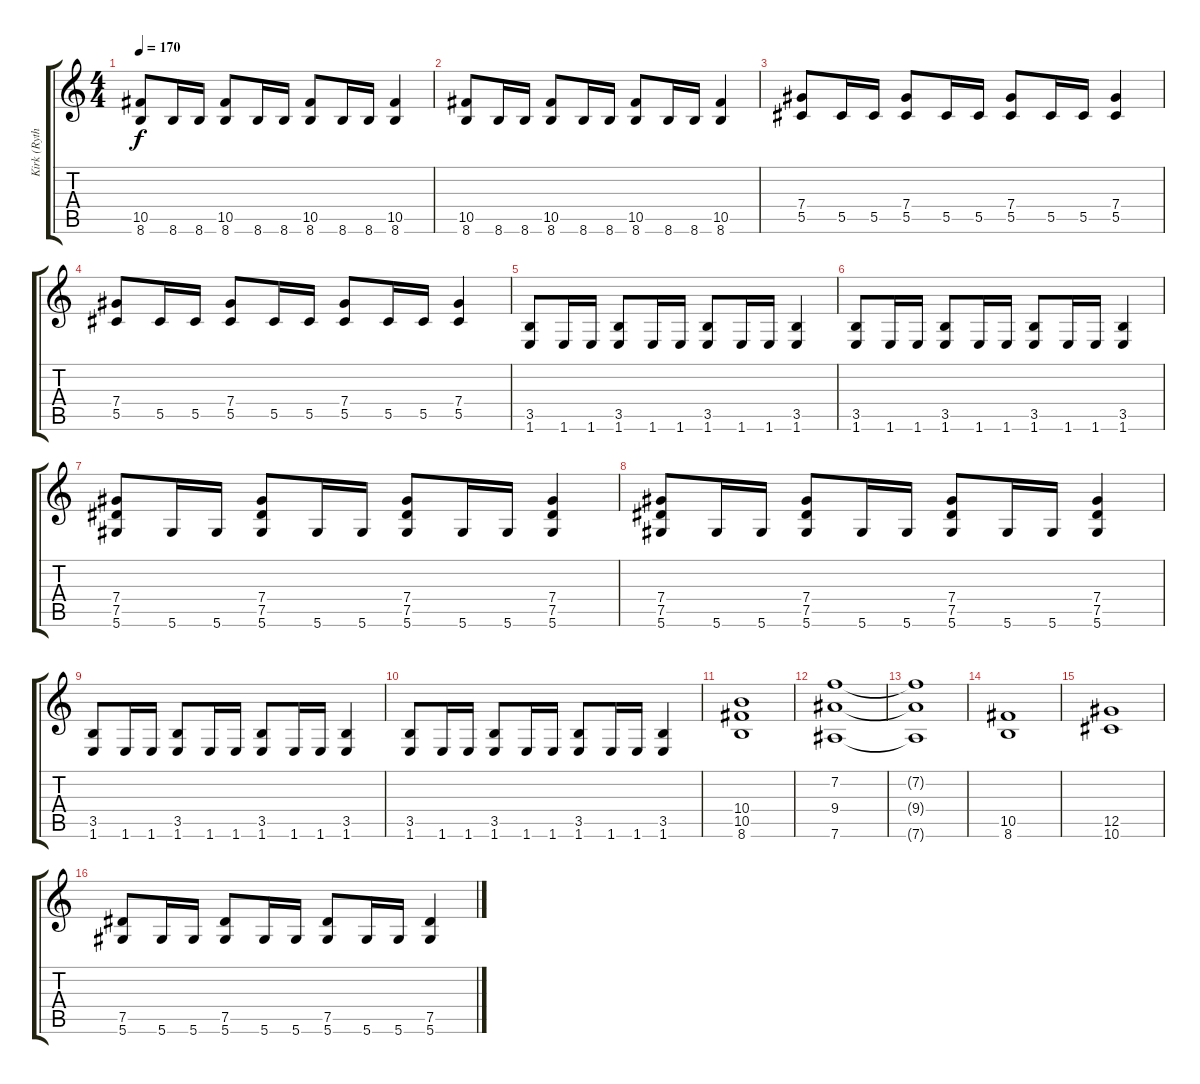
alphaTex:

\track ("Kirk (Rythm)" "Kirk (Ryth") {instrument acousticguitarnylon}
\staff {score tabs}
\tuning (Eb4 Bb3 Gb3 Db3 Ab2 Eb2) {hide}
\ts (4 4)
\tempo 170
\clef g2
\ks c
(10.5 8.6).8{dy f} 8.6.16 8.6.16 (10.5 8.6).8 8.6.16 8.6.16 (10.5 8.6).8 8.6.16 8.6.16 (10.5 8.6).4 |
(10.5 8.6).8 8.6.16 8.6.16 (10.5 8.6).8 8.6.16 8.6.16 (10.5 8.6).8 8.6.16 8.6.16 (10.5 8.6).4 |
(7.4 5.5).8 5.5.16 5.5.16 (7.4 5.5).8 5.5.16 5.5.16 (7.4 5.5).8 5.5.16 5.5.16 (7.4 5.5).4 |
(7.4 5.5).8 5.5.16 5.5.16 (7.4 5.5).8 5.5.16 5.5.16 (7.4 5.5).8 5.5.16 5.5.16 (7.4 5.5).4 |
(3.5 1.6).8 1.6.16 1.6.16 (3.5 1.6).8 1.6.16 1.6.16 (3.5 1.6).8 1.6.16 1.6.16 (3.5 1.6).4 |
(3.5 1.6).8 1.6.16 1.6.16 (3.5 1.6).8 1.6.16 1.6.16 (3.5 1.6).8 1.6.16 1.6.16 (3.5 1.6).4 |
(7.4 7.5 5.6).8 5.6.16 5.6.16 (7.4 7.5 5.6).8 5.6.16 5.6.16 (7.4 7.5 5.6).8 5.6.16 5.6.16 (7.4 7.5 5.6).4 |
(7.4 7.5 5.6).8 5.6.16 5.6.16 (7.4 7.5 5.6).8 5.6.16 5.6.16 (7.4 7.5 5.6).8 5.6.16 5.6.16 (7.4 7.5 5.6).4 |
(3.5 1.6).8 1.6.16 1.6.16 (3.5 1.6).8 1.6.16 1.6.16 (3.5 1.6).8 1.6.16 1.6.16 (3.5 1.6).4 |
(3.5 1.6).8 1.6.16 1.6.16 (3.5 1.6).8 1.6.16 1.6.16 (3.5 1.6).8 1.6.16 1.6.16 (3.5 1.6).4 |
(10.4 10.5 8.6).1 |
(7.2 9.4 7.6).1 |
(7.2{t} 9.4{t} 7.6{t}).1 |
(10.5 8.6).1 |
(12.5 10.6).1 |
(7.5 5.6).8 5.6.16 5.6.16 (7.5 5.6).8 5.6.16 5.6.16 (7.5 5.6).8 5.6.16 5.6.16 (7.5 5.6).4
